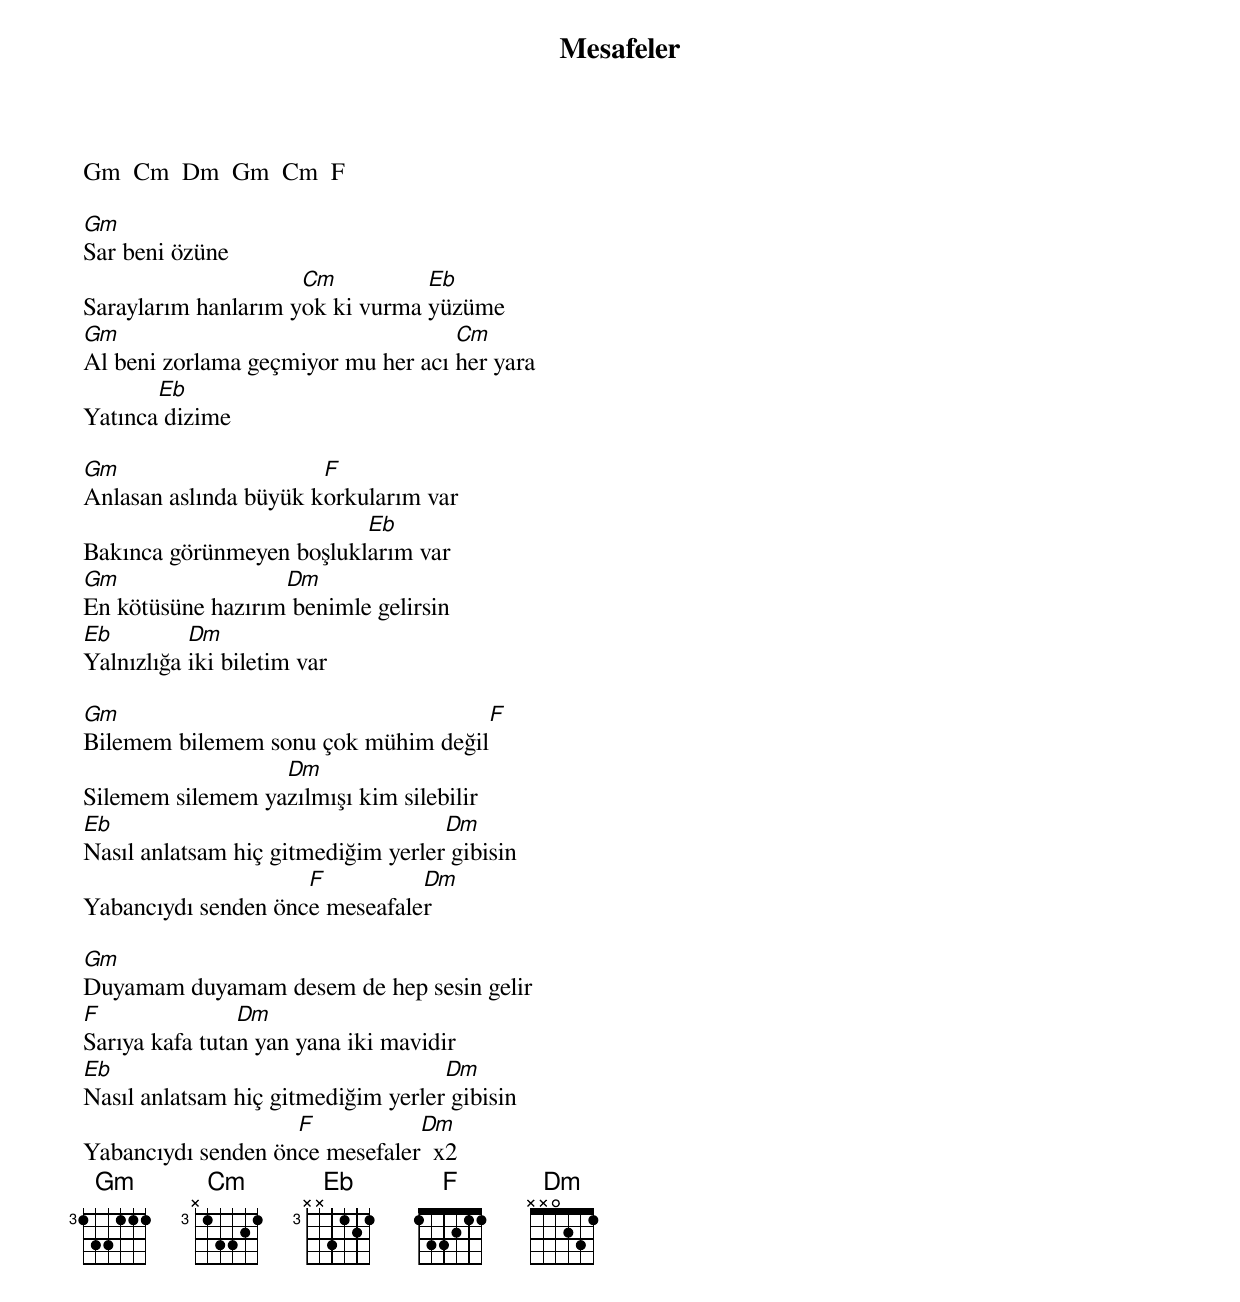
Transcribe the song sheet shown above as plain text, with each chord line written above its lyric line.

{title: Mesafeler}
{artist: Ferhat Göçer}

Gm  Cm  Dm  Gm  Cm  F

Gm
Sar beni özüne
                     Cm          Eb
Saraylarım hanlarım yok ki vurma yüzüme
Gm                                  Cm
Al beni zorlama geçmiyor mu her acı her yara
       Eb
Yatınca dizime

Gm                     F
Anlasan aslında büyük korkularım var
                          Eb
Bakınca görünmeyen boşluklarım var
Gm                 Dm
En kötüsüne hazırım benimle gelirsin
Eb         Dm
Yalnızlığa iki biletim var

Gm                                   F
Bilemem bilemem sonu çok mühim değil
                  Dm
Silemem silemem yazılmışı kim silebilir
Eb                                  Dm
Nasıl anlatsam hiç gitmediğim yerler gibisin
                     F          Dm
Yabancıydı senden önce meseafaler

Gm
Duyamam duyamam desem de hep sesin gelir
F               Dm
Sarıya kafa tutan yan yana iki mavidir
Eb                                  Dm
Nasıl anlatsam hiç gitmediğim yerler gibisin
                    F           Dm
Yabancıydı senden önce mesefaler  x2
